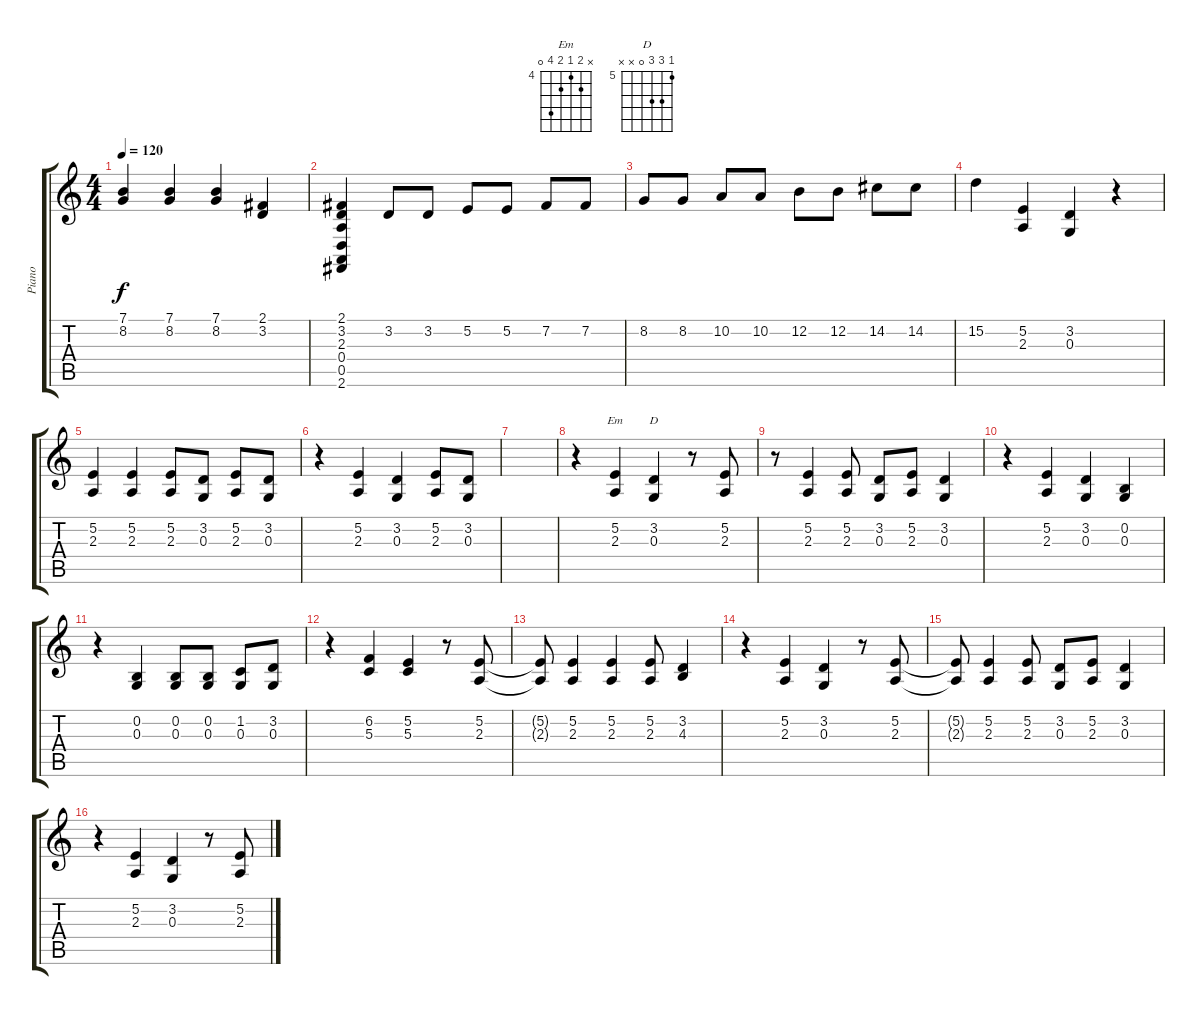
\track ("Piano" "Piano") {instrument acousticgrandpiano}
\staff {score tabs}
\tuning (E4 B3 G3 D3 A2 E2) {hide}
\chord ("Em" x 5 4 5 7 0) {firstfret 4}
\chord ("D" 5 7 7 0 x x) {firstfret 5}
\ts (4 4)
\tempo 120
\clef g2
\ks c
(7.1 8.2).4{dy f} (7.1 8.2).4 (7.1 8.2).4 (2.1 3.2).4 |
(2.1 3.2 2.3 0.4 0.5 2.6).4 3.2.8 3.2.8 5.2.8 5.2.8 7.2.8 7.2.8 |
8.2.8 8.2.8 10.2.8 10.2.8 12.2.8 12.2.8 14.2.8 14.2.8 |
15.2.4 (5.2 2.3).4 (3.2 0.3).4 r.4 |
(5.2 2.3).4 (5.2 2.3).4 (5.2 2.3).8 (3.2 0.3).8 (5.2 2.3).8 (3.2 0.3).8 |
r.4 (5.2 2.3).4 (3.2 0.3).4 (5.2 2.3).8 (3.2 0.3).8 |
|
r.4 (5.2 2.3).4{ch "Em"} (3.2 0.3).4{ch "D"} r.8 (5.2 2.3).8 |
r.8 (5.2 2.3).4 (5.2 2.3).8 (3.2 0.3).8 (5.2 2.3).8 (3.2 0.3).4 |
r.4 (5.2 2.3).4 (3.2 0.3).4 (0.2 0.3).4 |
r.4 (0.2 0.3).4 (0.2 0.3).8 (0.2 0.3).8 (1.2 0.3).8 (3.2 0.3).8 |
r.4 (6.2 5.3).4 (5.2 5.3).4 r.8 (5.2 2.3).8 |
(5.2{t} 2.3{t}).8 (5.2 2.3).4 (5.2 2.3).4 (5.2 2.3).8 (3.2 4.3).4 |
r.4 (5.2 2.3).4 (3.2 0.3).4 r.8 (5.2 2.3).8 |
(5.2{t} 2.3{t}).8 (5.2 2.3).4 (5.2 2.3).8 (3.2 0.3).8 (5.2 2.3).8 (3.2 0.3).4 |
r.4 (5.2 2.3).4 (3.2 0.3).4 r.8 (5.2 2.3).8
